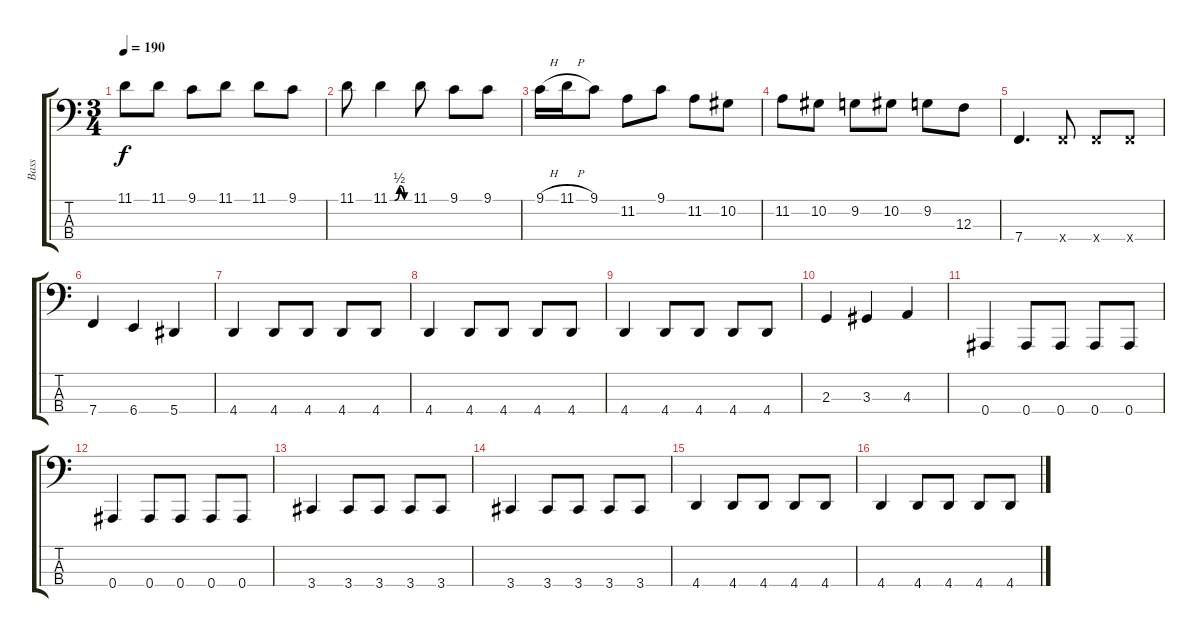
\track ("Bass" "Bass") {instrument electricbassfinger}
\staff {score tabs}
\tuning (Eb2 Bb1 F1 Bb0) {hide}
\ts (3 4)
\tempo 190
\clef f4
\ks c
11.1.8{dy f} 11.1.8 9.1.8 11.1.8 11.1.8 9.1.8 |
11.1.8 11.1{be (custom 0 0 15 0 30 2 45 0 60 0)}.4 11.1.8 9.1.8 9.1.8 |
9.1{h}.16 11.1{h}.16 9.1.8 11.2.8 9.1.8 11.2.8 10.2.8 |
11.2.8 10.2.8 9.2.8 10.2.8 9.2.8 12.3.8 |
7.4.4{d} 7.4{x}.8 7.4{x}.8 7.4{x}.8 |
7.4.4 6.4.4 5.4.4 |
4.4.4 4.4.8 4.4.8 4.4.8 4.4.8 |
4.4.4 4.4.8 4.4.8 4.4.8 4.4.8 |
4.4.4 4.4.8 4.4.8 4.4.8 4.4.8 |
2.3.4 3.3.4 4.3.4 |
0.4.4 0.4.8 0.4.8 0.4.8 0.4.8 |
0.4.4 0.4.8 0.4.8 0.4.8 0.4.8 |
3.4.4 3.4.8 3.4.8 3.4.8 3.4.8 |
3.4.4 3.4.8 3.4.8 3.4.8 3.4.8 |
4.4.4 4.4.8 4.4.8 4.4.8 4.4.8 |
4.4.4 4.4.8 4.4.8 4.4.8 4.4.8
